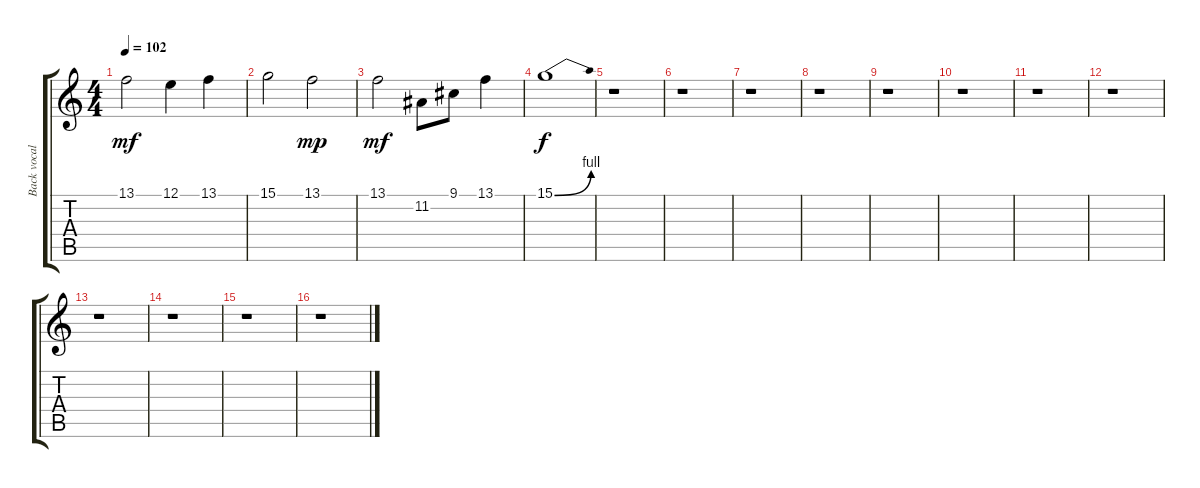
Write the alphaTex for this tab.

\track ("Back vocals 3" "Back vocal") {instrument choiraahs}
\staff {score tabs}
\tuning (E4 B3 G3 D3 A2 E2) {hide}
\ts (4 4)
\tempo 102
\clef g2
\ks c
13.1.2{dy mf instrument choiraahs} 12.1.4 13.1.4 |
15.1.2 13.1.2{dy mp} |
13.1.2{dy mf} 11.2.8 9.1.8 13.1.4 |
15.1{be (bend 0 0 60 4)}.1{dy f} |
r.1 |
r.1 |
r.1 |
r.1 |
r.1 |
r.1 |
r.1 |
r.1 |
r.1 |
r.1 |
r.1 |
r.1
